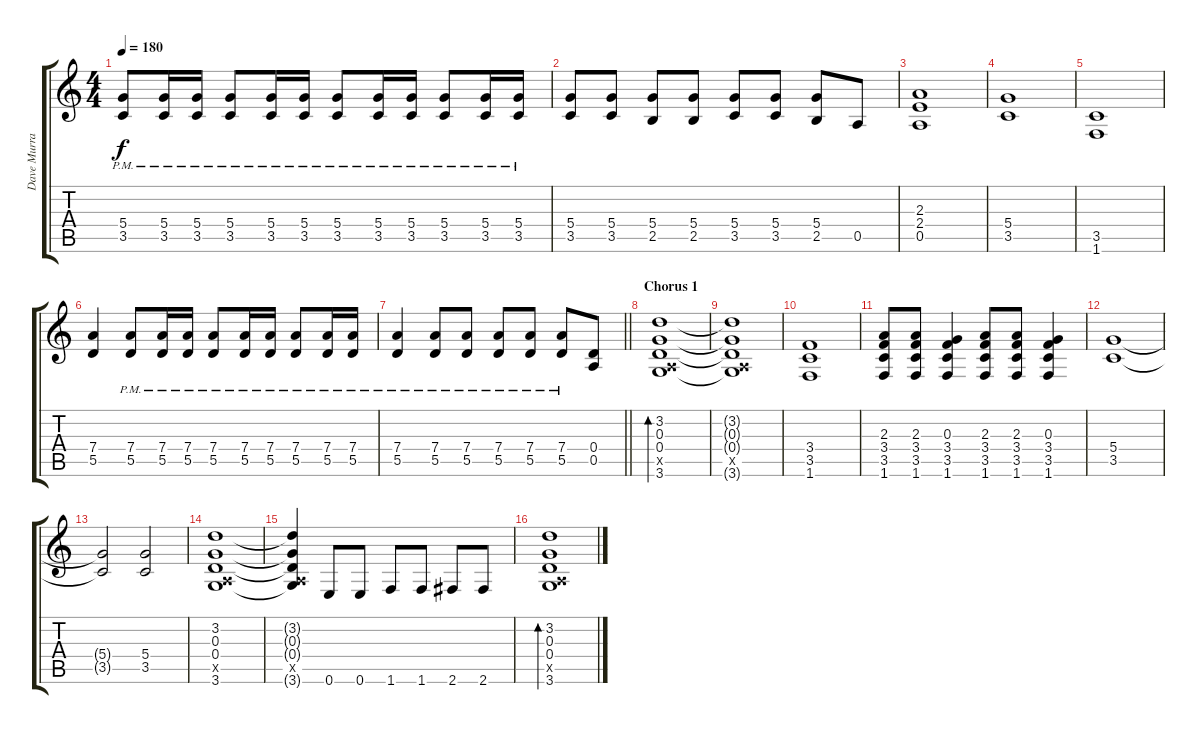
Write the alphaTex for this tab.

\track ("Dave Murray" "Dave Murra") {instrument overdrivenguitar}
\staff {score tabs}
\tuning (E4 B3 G3 D3 A2 E2) {hide}
\ts (4 4)
\tempo 180
\clef g2
\ks c
(5.4{pm} 3.5{pm}).8{dy f} (5.4{pm} 3.5{pm}).16 (5.4{pm} 3.5{pm}).16 (5.4{pm} 3.5{pm}).8 (5.4{pm} 3.5{pm}).16 (5.4{pm} 3.5{pm}).16 (5.4{pm} 3.5{pm}).8 (5.4{pm} 3.5{pm}).16 (5.4{pm} 3.5{pm}).16 (5.4{pm} 3.5{pm}).8 (5.4{pm} 3.5{pm}).16 (5.4{pm} 3.5{pm}).16 |
(5.4 3.5).8 (5.4 3.5).8 (5.4 2.5).8 (5.4 2.5).8 (5.4 3.5).8 (5.4 3.5).8 (5.4 2.5).8 0.5.8 |
(2.3 2.4 0.5).1 |
(5.4 3.5).1 |
(3.5 1.6).1 |
(7.4 5.5).4 (7.4{pm} 5.5{pm}).8 (7.4{pm} 5.5{pm}).16 (7.4{pm} 5.5{pm}).16 (7.4{pm} 5.5{pm}).8 (7.4{pm} 5.5{pm}).16 (7.4{pm} 5.5{pm}).16 (7.4{pm} 5.5{pm}).8 (7.4{pm} 5.5{pm}).16 (7.4{pm} 5.5{pm}).16 |
\barLineRight lightlight
(7.4{pm} 5.5{pm}).4 (7.4{pm} 5.5{pm}).8 (7.4{pm} 5.5{pm}).8 (7.4{pm} 5.5{pm}).8 (7.4{pm} 5.5{pm}).8 (7.4{pm} 5.5{pm}).8 (0.4 0.5).8 |
\section ("" "Chorus 1")
(3.2 0.3 0.4 0.5{x} 3.6).1{bd 240} |
(3.2{t} 0.3{t} 0.4{t} 0.5{x} 3.6{t}).1 |
(3.4 3.5 1.6).1 |
(2.3 3.4 3.5 1.6).8 (2.3 3.4 3.5 1.6).8 (0.3 3.4 3.5 1.6).4 (2.3 3.4 3.5 1.6).8 (2.3 3.4 3.5 1.6).8 (0.3 3.4 3.5 1.6).4 |
(5.4 3.5).1 |
(5.4{t} 3.5{t}).2 (5.4 3.5).2 |
(3.2 0.3 0.4 0.5{x} 3.6).1 |
(3.2{t} 0.3{t} 0.4{t} 0.5{x} 3.6{t}).4 0.6.8 0.6.8 1.6.8 1.6.8 2.6.8 2.6.8 |
(3.2 0.3 0.4 0.5{x} 3.6).1{bd 240}
